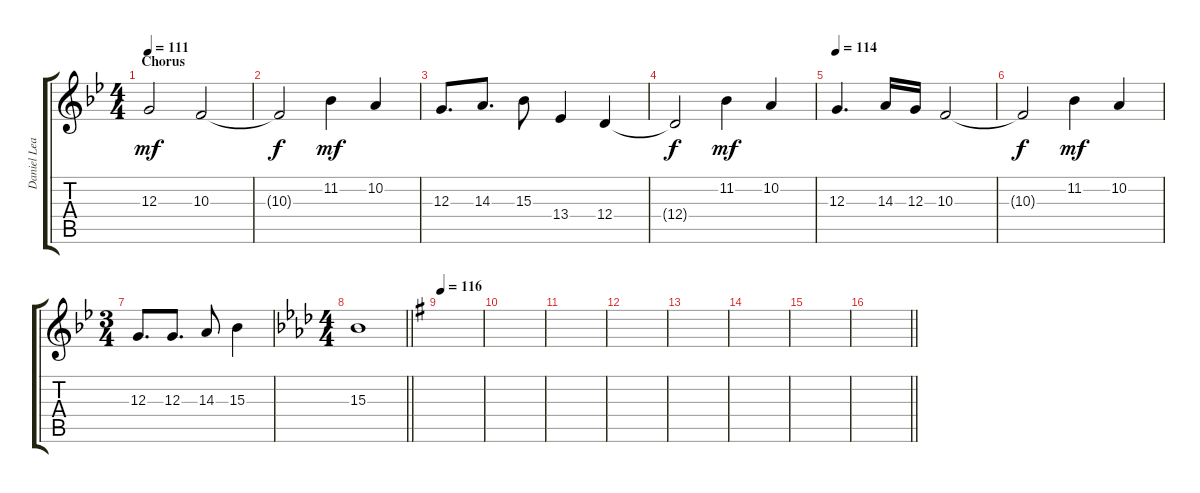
\track ("Daniel Lead vocals" "Daniel Lea") {instrument lead1square}
\staff {score tabs}
\tuning (E4 B3 G3 D3 A2 E2) {hide}
\ts (4 4)
\section ("" "Chorus")
\tempo 111
\clef g2
\ks bb
12.3.2{dy mf} 10.3.2 |
10.3{t}.2{dy f} 11.2.4{dy mf} 10.2.4 |
12.3.8{d} 14.3.8{d} 15.3.8 13.4.4 12.4.4 |
12.4{t}.2{dy f} 11.2.4{dy mf} 10.2.4 |
\tempo 114
12.3.4{d} 14.3.16 12.3.16 10.3.2 |
10.3{t}.2{dy f} 11.2.4{dy mf} 10.2.4 |
\ts (3 4)
12.3.8{d} 12.3.8{d} 14.3.8 15.3.4 |
\ts (4 4)
\barLineRight lightlight
\ks ab
15.3.1 |
\tempo 116
\ks g
|
|
|
|
|
|
|
\barLineRight lightlight
